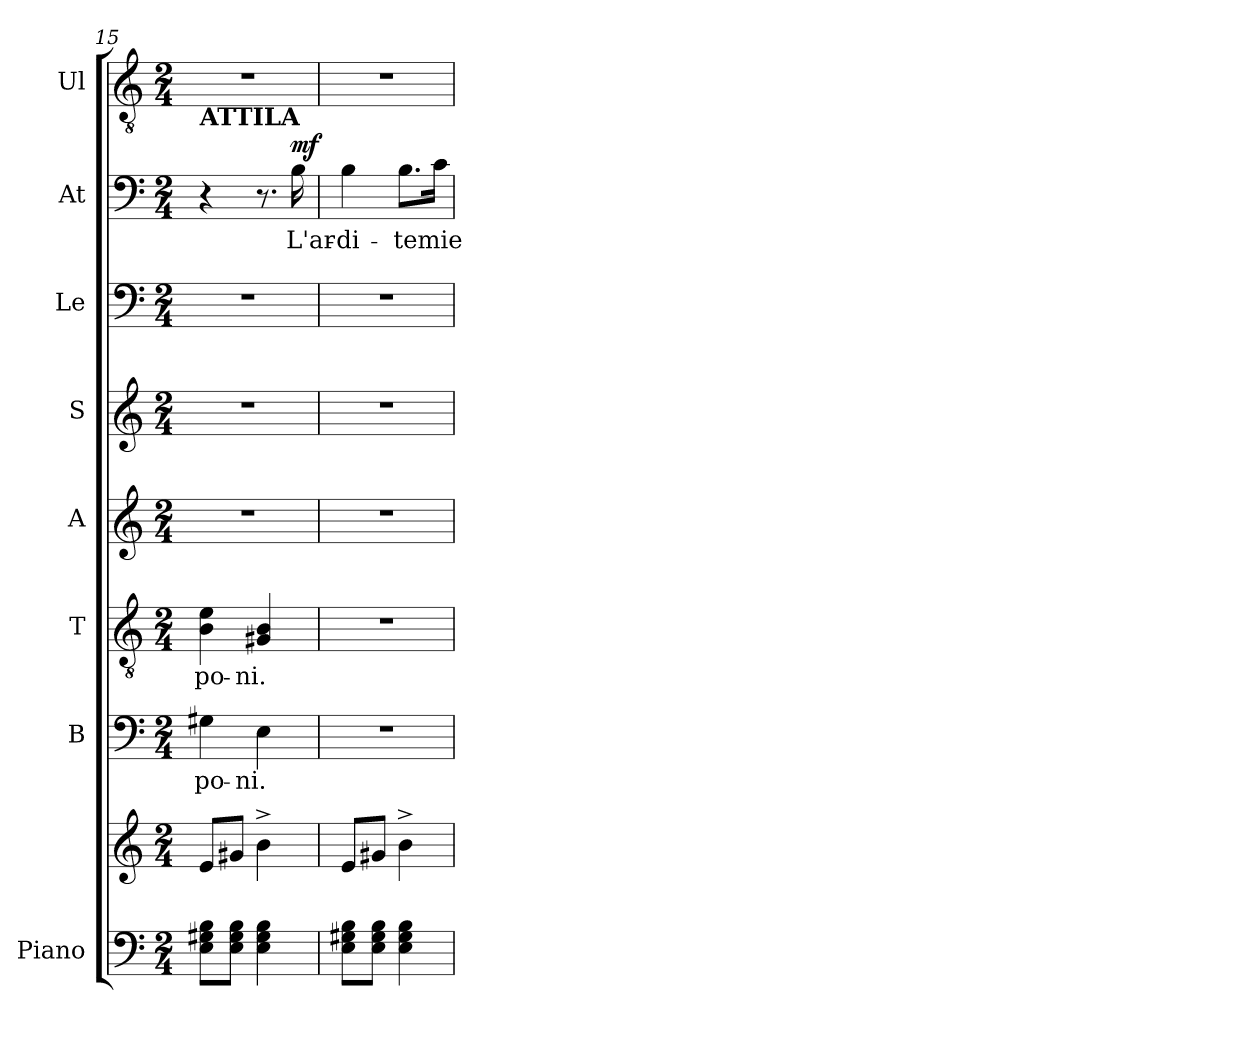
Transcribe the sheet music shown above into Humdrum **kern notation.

**kern	**kern	**kern	**text	**kern	**text	**kern	**kern	**kern	**kern	**text	**dynam	**kern
*part8	*part8	*part7	*part7	*part6	*part6	*part5	*part4	*part3	*part2	*part2	*part2	*part1
*staff9	*staff8	*staff7	*staff7	*staff6	*staff6	*staff5	*staff4	*staff3	*staff2	*staff2	*staff2	*staff1
*I"Piano	*	*I"B	*	*I"T	*	*I"A	*I"S	*I"Le	*I"At	*	*	*I"Ul
*I'Pno	*	*I'B	*	*I'T	*	*I'A	*I'S	*I'Le	*I'At	*	*	*I'Ul
*clefF4	*clefG2	*clefF4	*	*clefGv2	*	*clefG2	*clefG2	*clefF4	*clefF4	*	*	*clefGv2
*k[]	*k[]	*k[]	*	*k[]	*	*k[]	*k[]	*k[]	*k[]	*	*	*k[]
*M2/4	*M2/4	*M2/4	*	*M2/4	*	*M2/4	*M2/4	*M2/4	*M2/4	*	*	*M2/4
=15	=15	=15	=15	=15	=15	=15	=15	=15	=15	=15	=15	=15
!	!	!	!	!	!	!	!	!	!LO:TX:a:B:t=ATTILA	!	!	!
!	!	!	!LO:LY:b	!	!LO:LY:b	!	!	!	!	!	!	!
8E\ 8G#X\ 8B\L	8e/L	4G#X\	-po-	4B!\ 4e\	-po-	2r	2r	2r	4r	.	.	2r
8E\ 8G#\ 8B\J	8g#X/J	.	.	.	.	.	.	.	.	.	.	.
!	!	!	!LO:LY:b	!	!LO:LY:b	!	!	!	!	!	!	!
4E\ 4G#\ 4B\	4b^\	4E\	-ni.	4G#X!/ 4B/	-ni.	.	.	.	8.r	.	.	.
!	!	!	!	!	!	!	!	!	!	!LO:LY:b	!LO:DY:a	!
.	.	.	.	.	.	.	.	.	16B\	L'ar-	mf	.
=16	=16	=16	=16	=16	=16	=16	=16	=16	=16	=16	=16	=16
!	!	!	!	!	!	!	!	!	!	!LO:LY:b	!	!
8E\ 8G#X\ 8B\L	8e/L	2r	.	2r	.	2r	2r	2r	4B\	-di-	.	2r
8E\ 8G#\ 8B\J	8g#X/J	.	.	.	.	.	.	.	.	.	.	.
!	!	!	!	!	!	!	!	!	!	!LO:LY:b	!	!
4E\ 4G#\ 4B\	4b^\	.	.	.	.	.	.	.	8.B\L	-te	.	.
!	!	!	!	!	!	!	!	!	!	!LO:LY:b	!	!
.	.	.	.	.	.	.	.	.	16c\Jk	mie	.	.
=	=	=	=	=	=	=	=	=	=	=	=	=
*-	*-	*-	*-	*-	*-	*-	*-	*-	*-	*-	*-	*-
